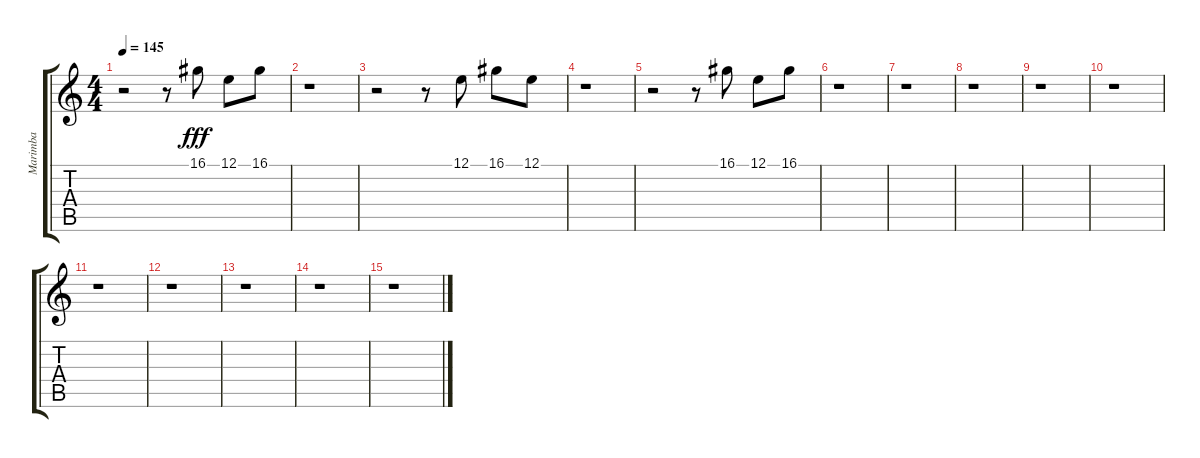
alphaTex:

\track ("Marimba" "Marimba") {instrument marimba}
\staff {score tabs}
\tuning (E4 B3 G3 D3 A2 E2) {hide}
\ts (4 4)
\tempo 145
\clef g2
\ks c
r.2{dy fff} r.8 16.1.8 12.1.8 16.1.8 |
r.1 |
r.2 r.8 12.1.8 16.1.8 12.1.8 |
r.1 |
r.2 r.8 16.1.8 12.1.8 16.1.8 |
r.1 |
r.1 |
r.1 |
r.1 |
r.1 |
r.1 |
r.1 |
r.1 |
r.1 |
r.1
